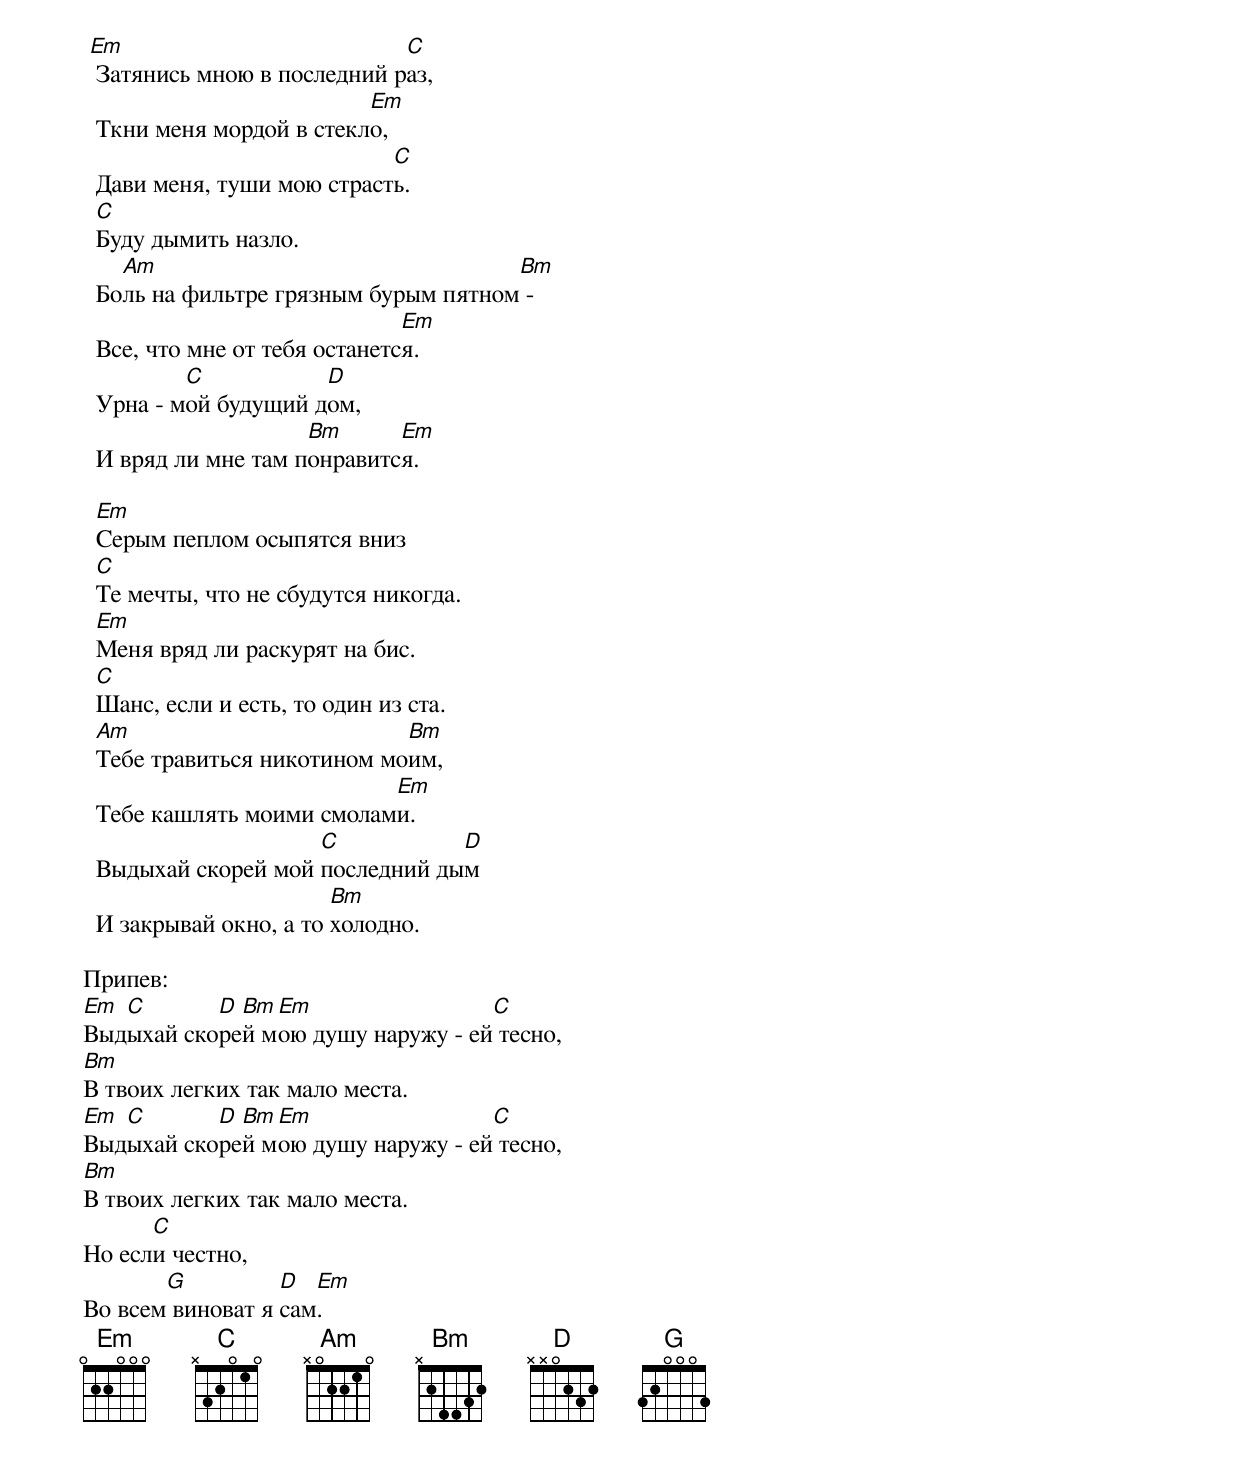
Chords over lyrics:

 Em                          C
  Затянись мною в последний раз,
                          Em
  Ткни меня мордой в стекло,
                            C
  Дави меня, туши мою страсть.
  C
  Буду дымить назло.
    Am                                Bm
  Боль на фильтре грязным бурым пятном -
                               Em
  Все, что мне от тебя останется.
          C           D
  Урна - мой будущий дом,
                     Bm      Em
  И вряд ли мне там понравится.

  Em
  Серым пеплом осыпятся вниз
  C
  Те мечты, что не сбудутся никогда.
  Em
  Меня вряд ли раскурят на бис.
  C
  Шанс, если и есть, то один из ста.
  Am                         Bm
  Тебе травиться никотином моим,
                           Em
  Тебе кашлять моими смолами.
                     C           D
  Выдыхай скорей мой последний дым
                        Bm
  И закрывай окно, а то холодно.

Припев:
Em C       D Bm Em                 C
Выдыхай скорей мою душу наружу - ей тесно,
Bm
В твоих легких так мало места.
Em C       D Bm Em                 C
Выдыхай скорей мою душу наружу - ей тесно,
Bm
В твоих легких так мало места.
      C
Но если честно,
       G          D  Em
Во всем виноват я сам.
